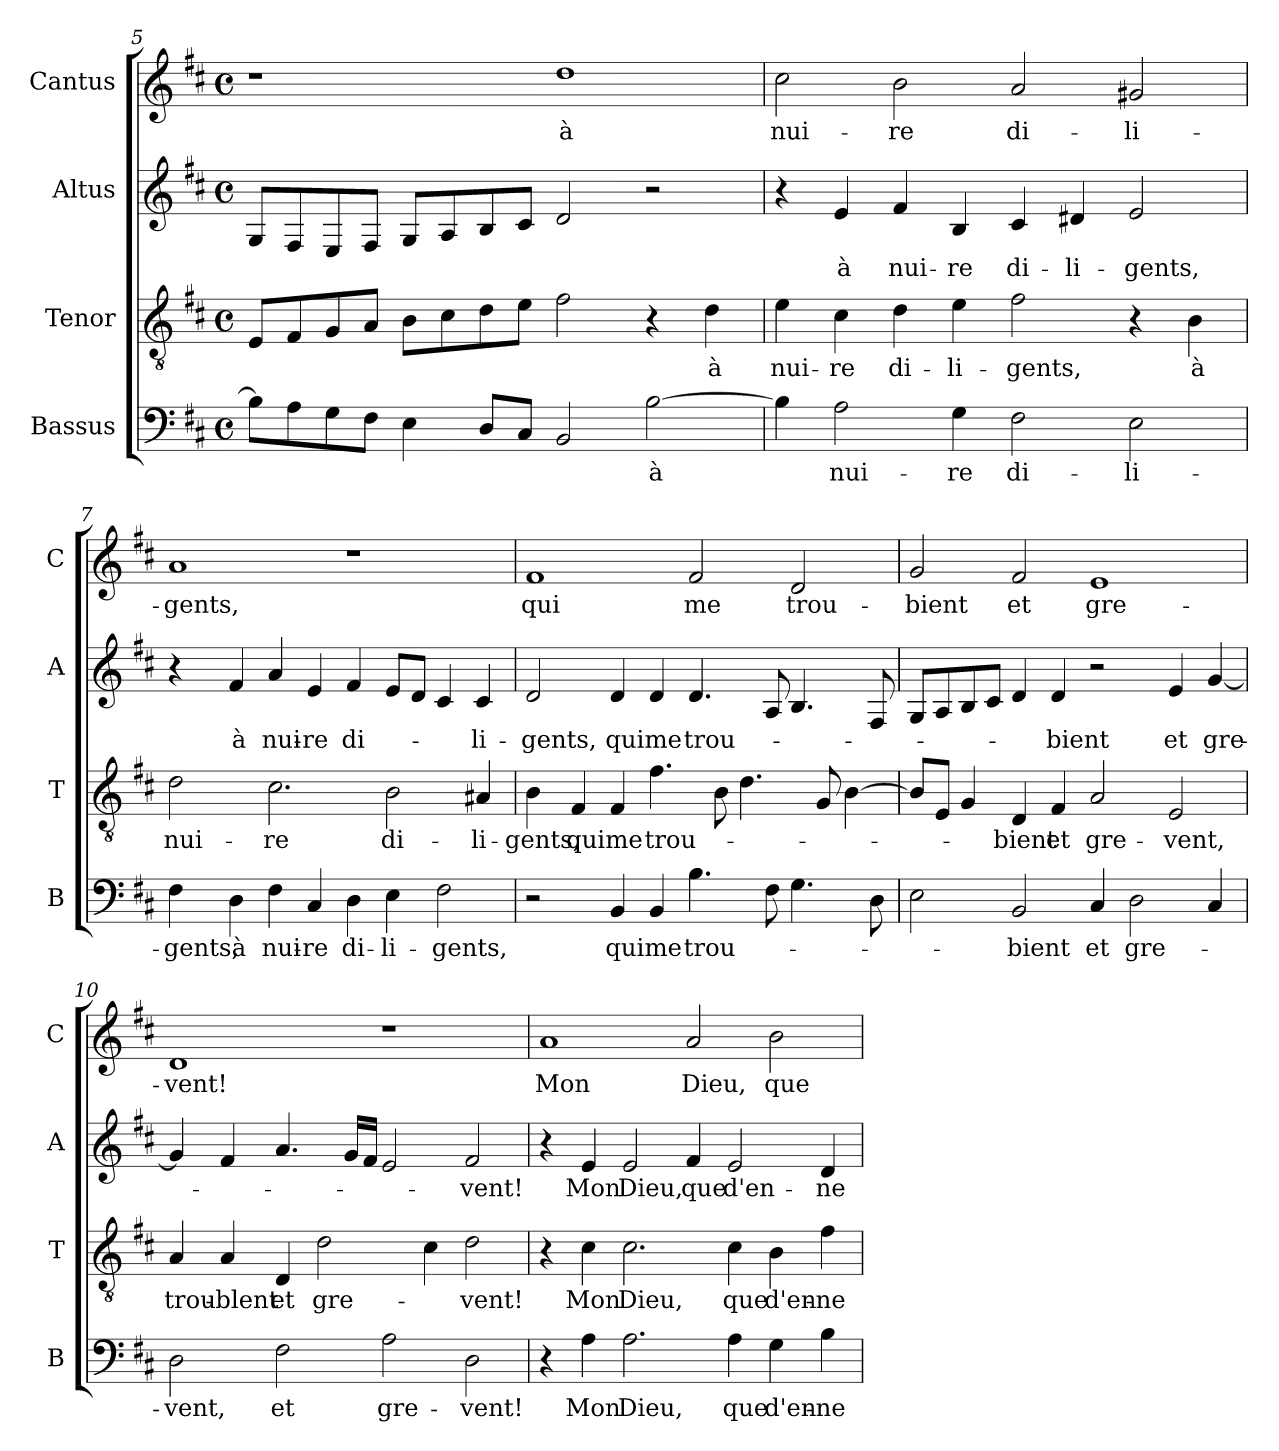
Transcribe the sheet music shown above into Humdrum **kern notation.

**kern	**text	**kern	**text	**kern	**text	**kern	**text
*part4	*part4	*part3	*part3	*part2	*part2	*part1	*part1
*staff4	*staff4	*staff3	*staff3	*staff2	*staff2	*staff1	*staff1
*I"Bassus	*	*I"Tenor	*	*I"Altus	*	*I"Cantus	*
*I'B	*	*I'T	*	*I'A	*	*I'C	*
*clefF4	*	*clefGv2	*	*clefG2	*	*clefG2	*
*k[f#c#]	*	*k[f#c#]	*	*k[f#c#]	*	*k[f#c#]	*
*D:	*	*D:	*	*D:	*	*D:	*
*M4/4	*	*M4/4	*	*M4/4	*	*M4/4	*
*met(c)	*	*met(c)	*	*met(c)	*	*met(c)	*
=5	=5	=5	=5	=5	=5	=5	=5
8B\L]	.	8E/L	.	8G/L	.	1r	.
8A\	.	8F#/	.	8F#/	.	.	.
8G\	.	8G/	.	8E/	.	.	.
8F#\J	.	8A/J	.	8F#/J	.	.	.
4E\	.	8B\L	.	8G/L	.	.	.
.	.	8c#\	.	8A/	.	.	.
8D/L	.	8d\	.	8B/	.	.	.
8C#/J	.	8e\J	.	8c#/J	.	.	.
!	!	!	!	!	!	!	!LO:LY:b
2BB/	.	2f#\	.	2d/	.	1dd	à
!	!LO:LY:b	!	!	!	!	!	!
[2B\	à	4r	.	2r	.	.	.
!	!	!	!LO:LY:b	!	!	!	!
.	.	4d\	à	.	.	.	.
=6	=6	=6	=6	=6	=6	=6	=6
!	!	!	!LO:LY:b	!	!	!	!LO:LY:b
4B\]	.	4e\	nui-	4r	.	2cc#\	nui-
!	!LO:LY:b	!	!LO:LY:b	!	!LO:LY:b	!	!
2A\	nui-	4c#\	-re	4e/	à	.	.
!	!	!	!LO:LY:b	!	!LO:LY:b	!	!LO:LY:b
.	.	4d\	di-	4f#/	nui-	2b\	-re
!	!LO:LY:b	!	!LO:LY:b	!	!LO:LY:b	!	!
4G\	-re	4e\	-li-	4B/	-re	.	.
!	!LO:LY:b	!	!LO:LY:b	!	!LO:LY:b	!	!LO:LY:b
2F#\	di-	2f#\	-gents,	4c#/	di-	2a/	di-
!	!	!	!	!	!LO:LY:b	!	!
.	.	.	.	4d#X/	-li-	.	.
!	!LO:LY:b	!	!	!	!LO:LY:b	!	!LO:LY:b
2E\	-li-	4r	.	2e/	-gents,	2g#X/	-li-
!	!	!	!LO:LY:b	!	!	!	!
.	.	4B\	à	.	.	.	.
!!LO:LB:g=z
=7	=7	=7	=7	=7	=7	=7	=7
!	!LO:LY:b	!	!LO:LY:b	!	!	!	!LO:LY:b
4F#\	-gents,	2d\	nui-	4r	.	1a	-gents,
!	!LO:LY:b	!	!	!	!LO:LY:b	!	!
4D\	à	.	.	4f#/	à	.	.
!	!LO:LY:b	!	!LO:LY:b	!	!LO:LY:b	!	!
4F#\	nui-	2.c#\	-re	4a/	nui-	.	.
!	!LO:LY:b	!	!	!	!LO:LY:b	!	!
4C#/	-re	.	.	4e/	-re	.	.
!	!LO:LY:b	!	!	!	!LO:LY:b	!	!
4D\	di-	.	.	4f#/	di-	1r	.
!	!LO:LY:b	!	!LO:LY:b	!	!	!	!
4E\	-li-	2B\	di-	8e/L	.	.	.
.	.	.	.	8d/J	.	.	.
!	!LO:LY:b	!	!	!	!	!	!
2F#\	-gents,	.	.	4c#/	.	.	.
!	!	!	!LO:LY:b	!	!LO:LY:b	!	!
.	.	4A#X/	-li-	4c#/	-li-	.	.
=8	=8	=8	=8	=8	=8	=8	=8
!	!	!	!LO:LY:b	!	!LO:LY:b	!	!LO:LY:b
2r	.	4B\	-gents,	2d/	-gents,	1f#	qui
!	!	!	!LO:LY:b	!	!	!	!
.	.	4F#/	qui	.	.	.	.
!	!LO:LY:b	!	!LO:LY:b	!	!LO:LY:b	!	!
4BB/	qui	4F#/	me	4d/	qui	.	.
!	!LO:LY:b	!	!LO:LY:b	!	!LO:LY:b	!	!
4BB/	me	4.f#\	trou-	4d/	me	.	.
!	!LO:LY:b	!	!	!	!LO:LY:b	!	!LO:LY:b
4.B\	trou-	.	.	4.d/	trou-	2f#/	me
.	.	8B\	.	.	.	.	.
.	.	4.d\	.	.	.	.	.
8F#\	.	.	.	8A/	.	.	.
!	!	!	!	!	!	!	!LO:LY:b
4.G\	.	.	.	4.B/	.	2d/	trou-
.	.	8G/	.	.	.	.	.
.	.	[4B\	.	.	.	.	.
8D\	.	.	.	8F#/	.	.	.
=9	=9	=9	=9	=9	=9	=9	=9
!	!	!	!	!	!	!	!LO:LY:b
2E\	.	8B/L]	.	8G/L	.	2g/	-bient
.	.	8E/J	.	8A/	.	.	.
.	.	4G/	.	8B/	.	.	.
.	.	.	.	8c#/J	.	.	.
!	!LO:LY:b	!	!LO:LY:b	!	!	!	!LO:LY:b
2BB/	-bient	4D/	-bient	4d/	.	2f#/	et
!	!	!	!LO:LY:b	!	!LO:LY:b	!	!
.	.	4F#/	et	4d/	-bient	.	.
!	!LO:LY:b	!	!LO:LY:b	!	!	!	!LO:LY:b
4C#/	et	2A/	gre-	2r	.	1e	gre-
!	!LO:LY:b	!	!	!	!	!	!
2D\	gre-	.	.	.	.	.	.
!	!	!	!LO:LY:b	!	!LO:LY:b	!	!
.	.	2E/	-vent,	4e/	et	.	.
!	!	!	!	!	!LO:LY:b	!	!
4C#/	.	.	.	[4g/	gre-	.	.
!!LO:PB:g=z
=10	=10	=10	=10	=10	=10	=10	=10
!	!LO:LY:b	!	!LO:LY:b	!	!	!	!LO:LY:b
2D\	-vent,	4A/	trou-	4g/]	.	1d	-vent!
!	!	!	!LO:LY:b	!	!	!	!
.	.	4A/	-blent	4f#/	.	.	.
!	!LO:LY:b	!	!LO:LY:b	!	!	!	!
2F#\	et	4D/	et	4.a/	.	.	.
!	!	!	!LO:LY:b	!	!	!	!
.	.	2d\	gre-	.	.	.	.
.	.	.	.	16g/LL	.	.	.
.	.	.	.	16f#/JJ	.	.	.
!	!LO:LY:b	!	!	!	!	!	!
2A\	gre-	.	.	2e/	.	1r	.
.	.	4c#\	.	.	.	.	.
!	!LO:LY:b	!	!LO:LY:b	!	!LO:LY:b	!	!
2D\	-vent!	2d\	-vent!	2f#/	-vent!	.	.
=11	=11	=11	=11	=11	=11	=11	=11
!	!	!	!	!	!	!	!LO:LY:b
4r	.	4r	.	4r	.	1a	Mon
!	!LO:LY:b	!	!LO:LY:b	!	!LO:LY:b	!	!
4A\	Mon	4c#\	Mon	4e/	Mon	.	.
!	!LO:LY:b	!	!LO:LY:b	!	!LO:LY:b	!	!
2.A\	Dieu,	2.c#\	Dieu,	2e/	Dieu,	.	.
!	!	!	!	!	!LO:LY:b	!	!LO:LY:b
.	.	.	.	4f#/	que	2a/	Dieu,
!	!LO:LY:b	!	!LO:LY:b	!	!LO:LY:b	!	!
4A\	que	4c#\	que	2e/	d'en-	.	.
!	!LO:LY:b	!	!LO:LY:b	!	!	!	!LO:LY:b
4G\	d'en-	4B\	d'en-	.	.	2b\	que
!	!LO:LY:b	!	!LO:LY:b	!	!LO:LY:b	!	!
4B\	-ne-	4f#\	-ne-	4d/	-ne-	.	.
=	=	=	=	=	=	=	=
*-	*-	*-	*-	*-	*-	*-	*-
